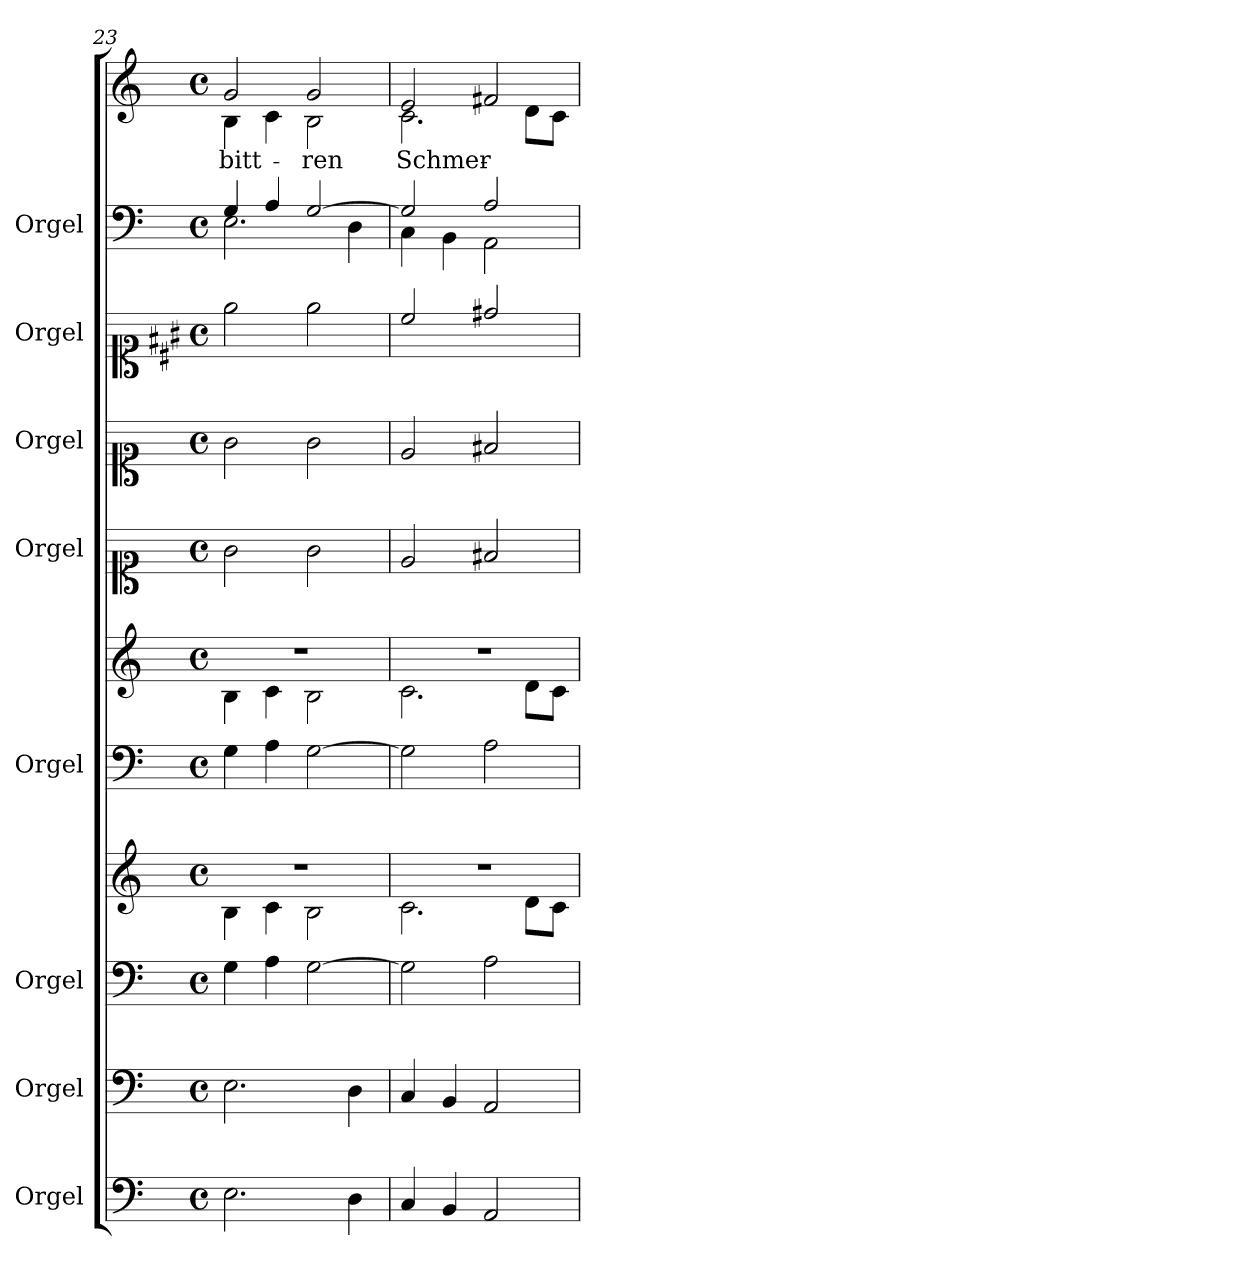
**kern	**kern	**kern	**kern	**kern	**kern	**kern	**kern	**kern	**kern	**kern	**text
*part8	*part7	*part6	*part6	*part5	*part5	*part4	*part3	*part2	*part1	*part1	*part1
*staff11	*staff10	*staff9	*staff8	*staff7	*staff6	*staff5	*staff4	*staff3	*staff2	*staff1	*staff1
*I"Orgel	*I"Orgel	*I"Orgel	*	*I"Orgel	*	*I"Orgel	*I"Orgel	*I"Orgel	*I"Orgel	*	*
*clefF4	*clefF4	*clefF4	*clefG2	*clefF4	*clefG2	*clefC1	*clefC1	*clefC1	*clefF4	*clefG2	*
*	*	*	*	*	*	*	*	*ITrd5c9	*	*	*
*k[]	*k[]	*k[]	*k[]	*k[]	*k[]	*k[]	*k[]	*k[]	*k[]	*k[]	*
*M4/4	*M4/4	*M4/4	*M4/4	*M4/4	*M4/4	*M4/4	*M4/4	*M4/4	*M4/4	*M4/4	*
*met(c)	*met(c)	*met(c)	*met(c)	*met(c)	*met(c)	*met(c)	*met(c)	*met(c)	*met(c)	*met(c)	*
=23	=23	=23	=23	=23	=23	=23	=23	=23	=23	=23	=23
*	*	*	*^	*	*^	*	*	*	*^	*	*
!	!	!	!	!	!	!	!	!	!	!	!	!	!	!LO:LY:b
*	*	*	*	*	*	*	*	*	*	*	*	*	*^	*
2.E\	2.E\	4G\	1r	4B\	4G\	1r	4B\	2g\	2g\	2g\	4G/	2.E\	2g/	4B\	bitt-
.	.	4A\	.	4c\	4A\	.	4c\	.	.	.	4A/	.	.	4c\	.
!	!	!	!	!	!	!	!	!	!	!	!	!	!	!	!LO:LY:b
.	.	[2G\	.	2B\	[2G\	.	2B\	2g\	2g\	2g\	[2G/	.	2g/	2B\	-ren
4D\	4D\	.	.	.	.	.	.	.	.	.	.	4D\	.	.	.
=24	=24	=24	=24	=24	=24	=24	=24	=24	=24	=24	=24	=24	=24	=24	=24
!	!	!	!	!	!	!	!	!	!	!	!	!	!	!	!LO:LY:b
4C/	4C/	2G\]	1r	2.c\	2G\]	1r	2.c\	2e/	2e/	2e/	2G/]	4C\	2e/	2.c\	Schmer-
4BB/	4BB/	.	.	.	.	.	.	.	.	.	.	4BB\	.	.	.
2AA/	2AA/	2A\	.	.	2A\	.	.	2f#X/	2f#X/	2f#X/	2A/	2AA\	2f#X/	.	.
.	.	.	.	8d\L	.	.	8d\L	.	.	.	.	.	.	8d\L	.
.	.	.	.	8c\J	.	.	8c\J	.	.	.	.	.	.	8c\J	.
*	*	*	*	*	*	*	*	*	*	*	*v	*v	*	*	*
*	*	*	*v	*v	*	*v	*v	*	*	*	*	*v	*v	*
=	=	=	=	=	=	=	=	=	=	=	=
*-	*-	*-	*-	*-	*-	*-	*-	*-	*-	*-	*-
